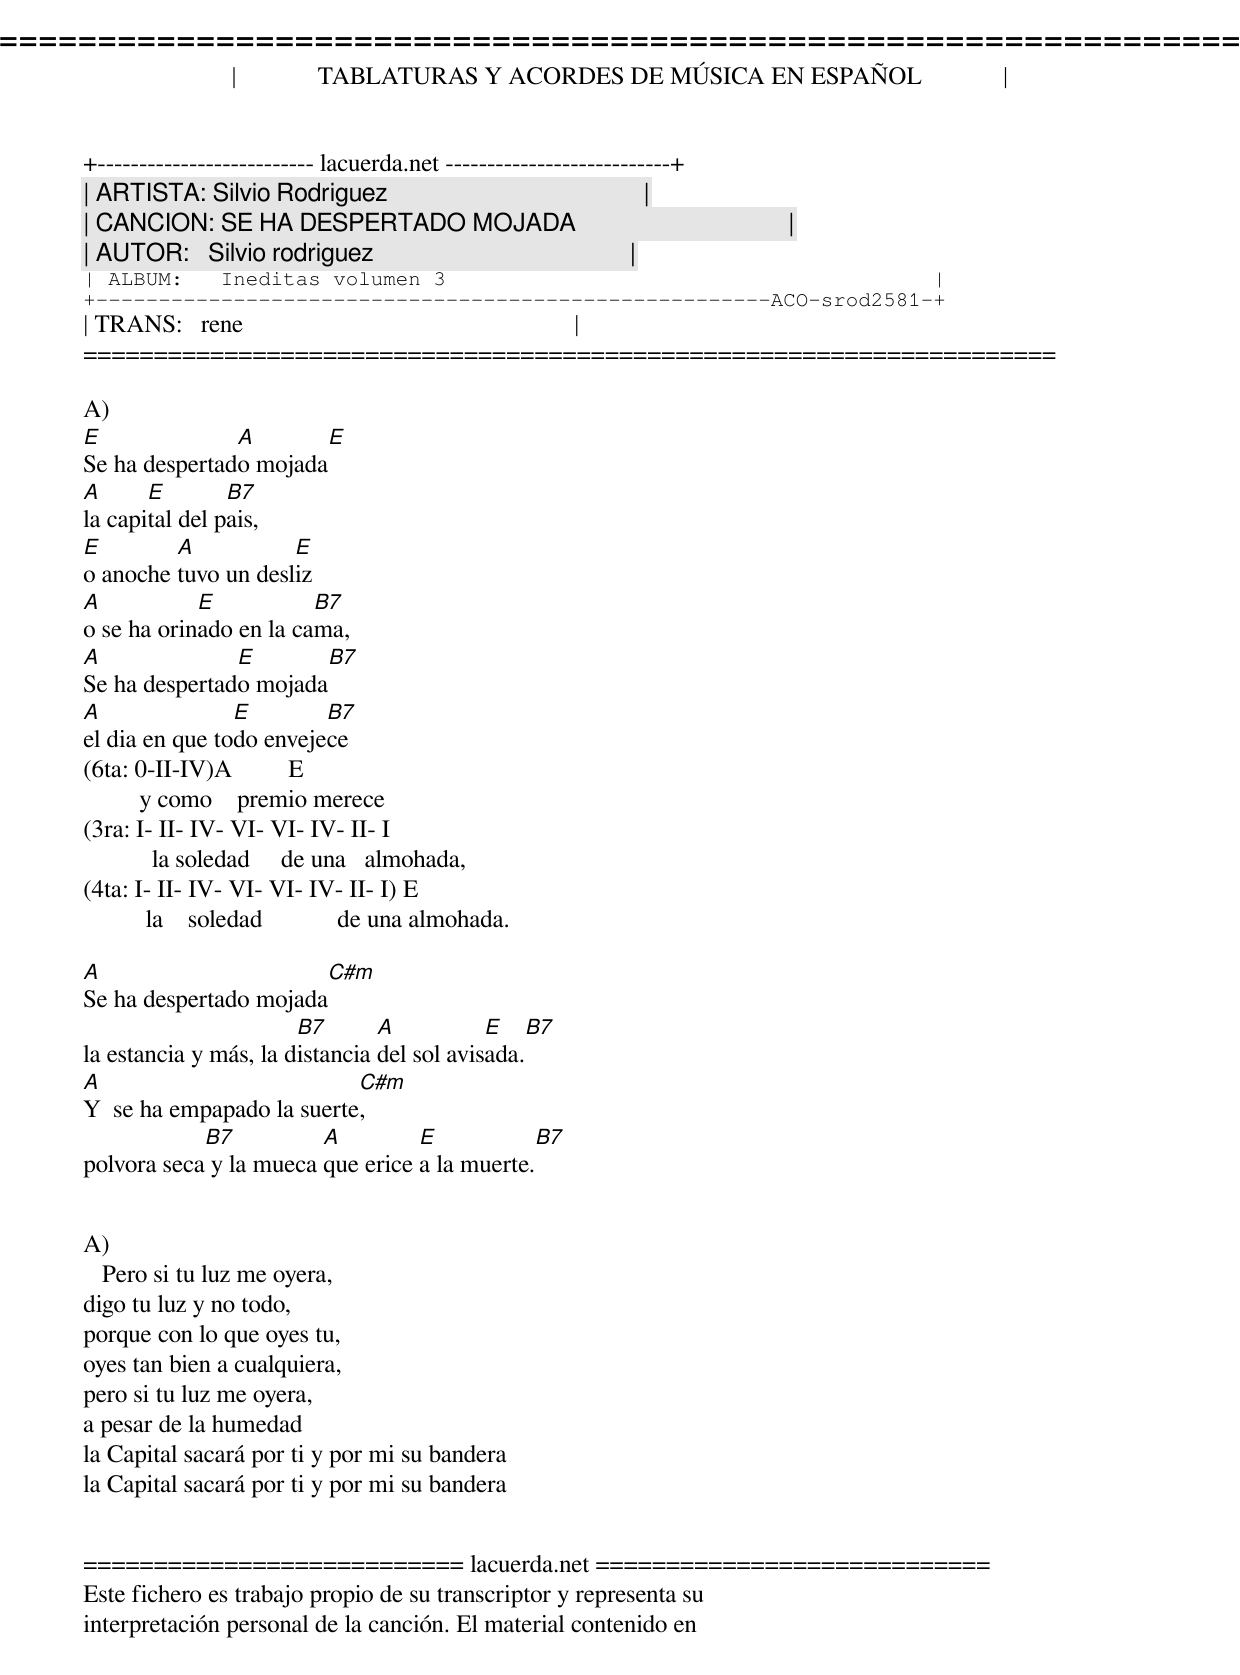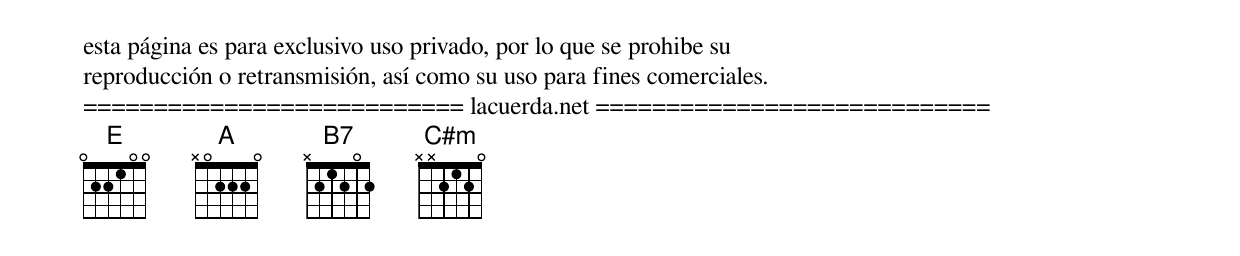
=====================================================================
|             TABLATURAS Y ACORDES DE MÚSICA EN ESPAÑOL             |
+-------------------------- lacuerda.net ---------------------------+
| ARTISTA: Silvio Rodriguez                                         |
| CANCION: SE HA DESPERTADO MOJADA                                  |
| AUTOR:   Silvio rodriguez                                         |
| ALBUM:   Ineditas volumen 3                                       |
+------------------------------------------------------ACO-srod2581-+
| TRANS:   rene                                                     |
=====================================================================

A)
E              A        E
Se ha despertado mojada
A      E        B7
la capital del pais,
E        A           E
o anoche tuvo un desliz
A           E           B7
o se ha orinado en la cama,
A              E       B7
Se ha despertado mojada
A               E        B7
el dia en que todo envejece
(6ta: 0-II-IV)A         E
         y como    premio merece
(3ra: I- II- IV- VI- VI- IV- II- I
           la soledad     de una   almohada,
(4ta: I- II- IV- VI- VI- IV- II- I) E
          la    soledad            de una almohada.

A                       C#m
Se ha despertado mojada
                       B7       A           E      B7
la estancia y más, la distancia del sol avisada.
A                          C#m
Y  se ha empapado la suerte,
            B7          A         E            B7
polvora seca y la mueca que erice a la muerte.


A)
   Pero si tu luz me oyera,
digo tu luz y no todo,
porque con lo que oyes tu,
oyes tan bien a cualquiera,
pero si tu luz me oyera,
a pesar de la humedad
la Capital sacará por ti y por mi su bandera
la Capital sacará por ti y por mi su bandera


=========================== lacuerda.net ============================
Este fichero es trabajo propio de su transcriptor y representa su
interpretación personal de la canción. El material contenido en
esta página es para exclusivo uso privado, por lo que se prohibe su
reproducción o retransmisión, así como su uso para fines comerciales.
=========================== lacuerda.net ============================
